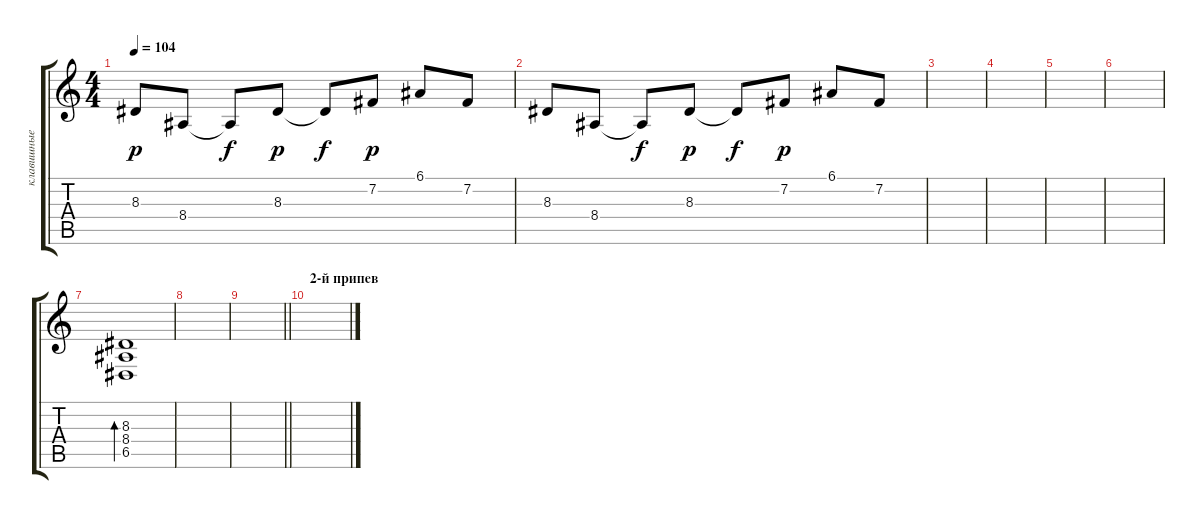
\track ("клавишные" "клавишные") {instrument acousticgrandpiano}
\staff {score tabs}
\tuning (E4 B3 G3 D3 A2 E2) {hide}
\ts (4 4)
\tempo 104
\clef g2
\ks c
8.3.8{dy p} 8.4.8 8.4{t}.8{dy f} 8.3.8{dy p} 8.3{t}.8{dy f} 7.2.8{dy p} 6.1.8 7.2.8 |
8.3.8 8.4.8 8.4{t}.8{dy f} 8.3.8{dy p} 8.3{t}.8{dy f} 7.2.8{dy p} 6.1.8 7.2.8 |
|
|
|
|
(8.3 8.4 6.5).1{bd 240 instrument synthstrings1} |
|
\barLineRight lightlight
|
\section ("" "2-й припев")
